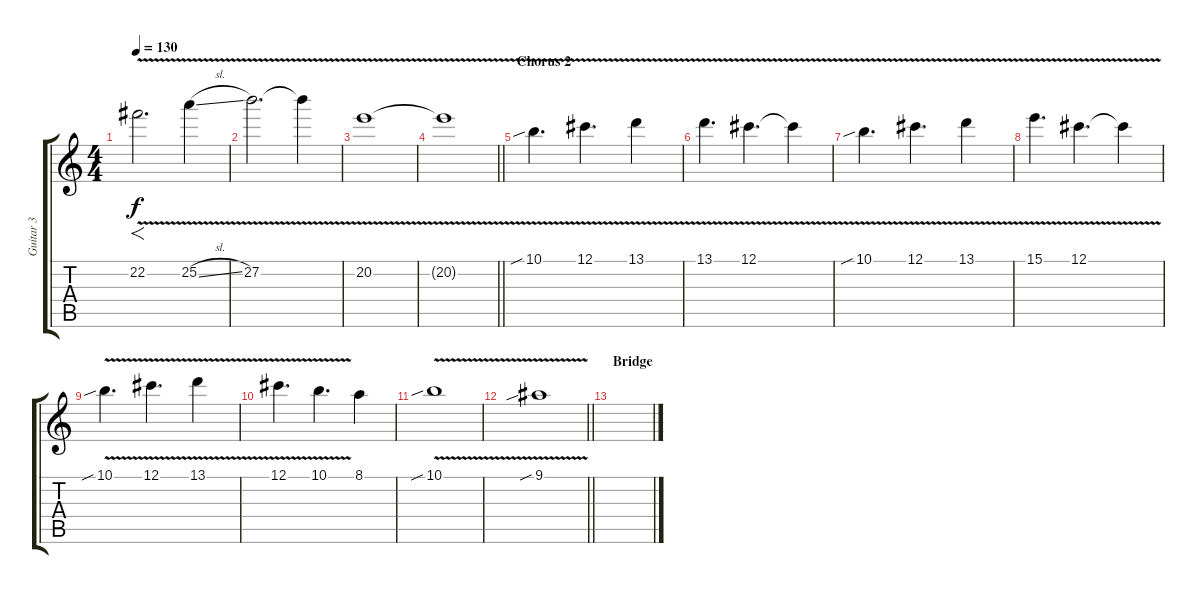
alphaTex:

\track ("Guitar 3" "Guitar 3") {instrument distortionguitar}
\staff {score tabs}
\tuning (Db4 Ab3 E3 B2 Gb2 B1) {hide}
\ts (4 4)
\tempo 130
\clef g2
\ks c
22.2{v}.2{f d dy f volume 10 instrument distortionguitar} 25.2{v sl}.4 |
27.2{v}.2{d} 27.2{t}.4 |
20.2{v}.1 |
\barLineRight lightlight
20.2{t}.1 |
\section ("" "Chorus 2")
10.1{v sib}.4{d volume 10 balance 3 instrument distortionguitar} 12.1{v}.4{d} 13.1{v}.4 |
13.1{v}.4{d} 12.1{v}.4{d} 12.1{t}.4 |
10.1{v sib}.4{d} 12.1{v}.4{d} 13.1{v}.4 |
15.1{v}.4{d} 12.1{v}.4{d} 12.1{t}.4 |
10.1{v sib}.4{d} 12.1{v}.4{d} 13.1{v}.4 |
12.1{v}.4{d} 10.1{v}.4{d} 8.1.4 |
10.1{v sib}.1 |
\barLineRight lightlight
9.1{v sib}.1 |
\section ("" "Bridge")
